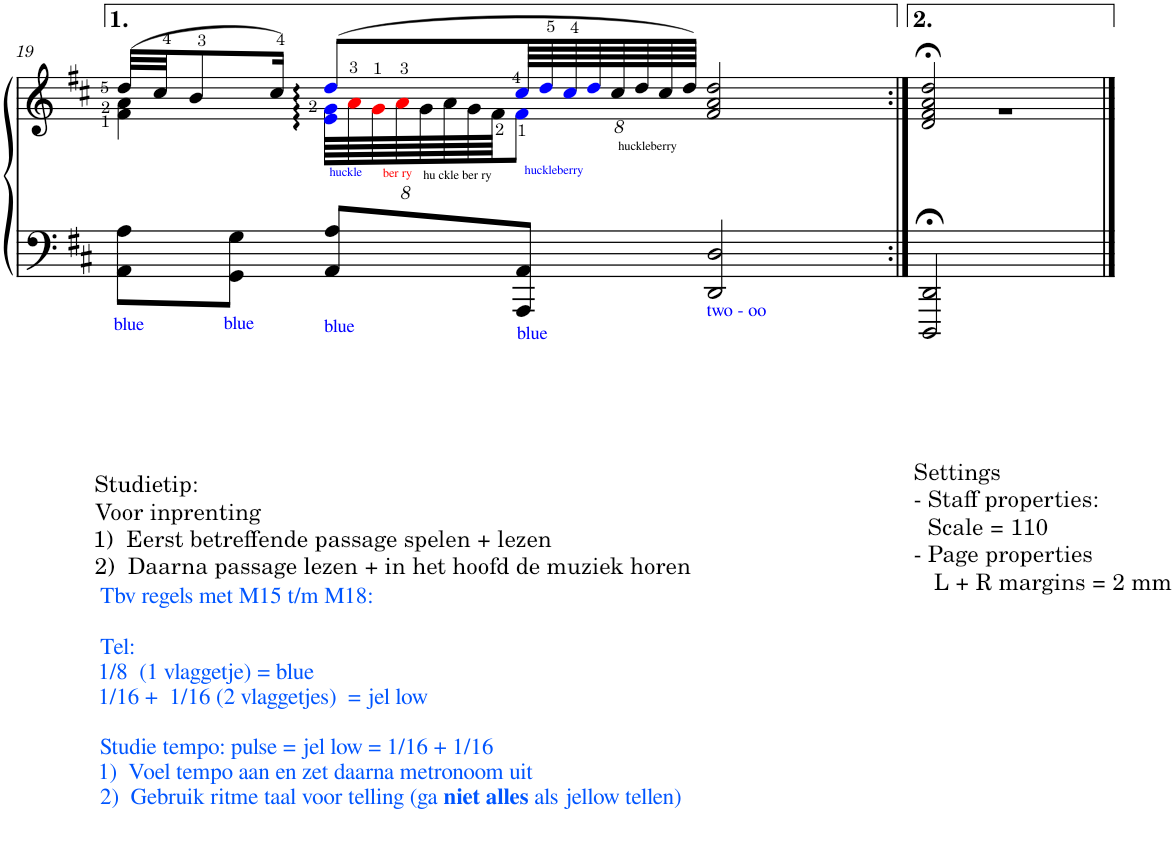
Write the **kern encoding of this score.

**kern	**kern
*part1	*part1
*staff2	*staff1
*I"Piano	*
*I'Pno.	*
!!LO:PB:g=z
*clefF4	*clefG2
*k[f#c#]	*k[f#c#]
*M4/4	*M4/4
*met(c)	*met(c)
=19	=19
*	*^
!LO:TX:b:color=#0055FF:t=Tbv regels met M15 t/m M18&colon;	!	!
!LO:TX:b:t=Tel&colon;	!	!
!LO:TX:b:t=1/8  (1 vlaggetje) = blue	!	!
!LO:TX:b:t=1/16 +  1/16 (2 vlaggetjes)  = jel low	!	!
!LO:TX:b:t=Studie tempo&colon; pulse = jel low = 1/16 + 1/16	!	!
!LO:TX:b:t=1)  Voel tempo aan en zet daarna metronoom uit	!	!
!LO:TX:b:t=2)  Gebruik ritme taal voor telling (ga	!	!
!LO:TX:b:B:t=niet alles	!	!
!LO:TX:b:t=als jellow tellen)	!	!
!LO:TX:b:color=#0000FF:t=blue	!	!
!LO:TX:b:t=Studietip&colon;	!	!
!LO:TX:b:t=Voor inprenting	!	!
!LO:TX:b:t=1)  Eerst betreffende passage spelen + lezen	!	!
!LO:TX:b:t=2)  Daarna passage lezen + in het hoofd de muziek horen	!	!
8AA\ 8A\L	(32dd/LLL	4f#\ 4a\
.	32cc#/JJ)	.
.	8b/	.
!LO:TX:b:color=#0000FF:t=blue	!	!
8GG\ 8G\J	.	.
.	16cc#/Jk	.
!	!LO:TX:b:color=#0000FF:t=huckle	!
!LO:TX:b:color=#0000FF:t=blue	!	!
8AA/ 8A/L	(8ddi/L	64ei\ 64gi\LLLL
!	!	!LO:TX:b:color=#FF0000:t=ber ry
.	.	64a>>j\
.	.	64gj\
.	.	64a>j\
!	!	!LO:TX:b:t=hu ckle ber ry
.	.	64g\
.	.	64a\
.	.	64g\
.	.	64f#\JJJ
!	!LO:TX:b:color=#0000FF:t=huckleberry	!
!LO:TX:b:color=#0000FF:t=blue	!	!
8AAA/ 8AA/J	64cc#i/LLL)	8f#i\J
.	64ddi/	.
.	64cc#i/	.
.	64ddi/	.
!	!LO:TX:b:t=huckleberry	!
.	64cc#/	.
.	64dd/	.
.	64cc#/	.
.	64dd/JJJJ	.
!LO:TX:b:color=#0000FF:t=two - oo	!	!
2DD/ 2D/	2f#/ 2a/ 2dd/	2ryy
=20:|!	=20:|!	=20:|!
!LO:TX:b:t=Settings	!	!
!LO:TX:b:t=- Staff properties&colon;	!	!
!LO:TX:b:t=Scale = 110	!	!
!LO:TX:b:t=- Page properties	!	!
!LO:TX:b:t=L + R margins = 2 mm	!	!
2DDD/;< 2DD/;<	2d/;< 2f#/;< 2a/;< 2dd/;<	1r
2ryy	2ryy	.
*	*v	*v
==	==
*-	*-
